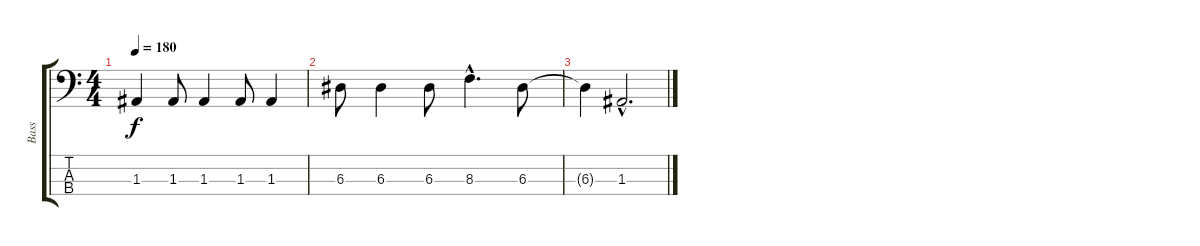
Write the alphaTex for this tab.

\track ("Bass" "Bass") {instrument electricbassfinger}
\staff {score tabs}
\tuning (G2 D2 A1 E1) {hide}
\ts (4 4)
\tempo 180
\clef f4
\ks c
1.3.4{dy f} 1.3.8 1.3.4 1.3.8 1.3.4 |
6.3.8 6.3.4 6.3.8 8.3{hac}.4{d} 6.3.8 |
6.3{t}.4 1.3{hac}.2{d}
